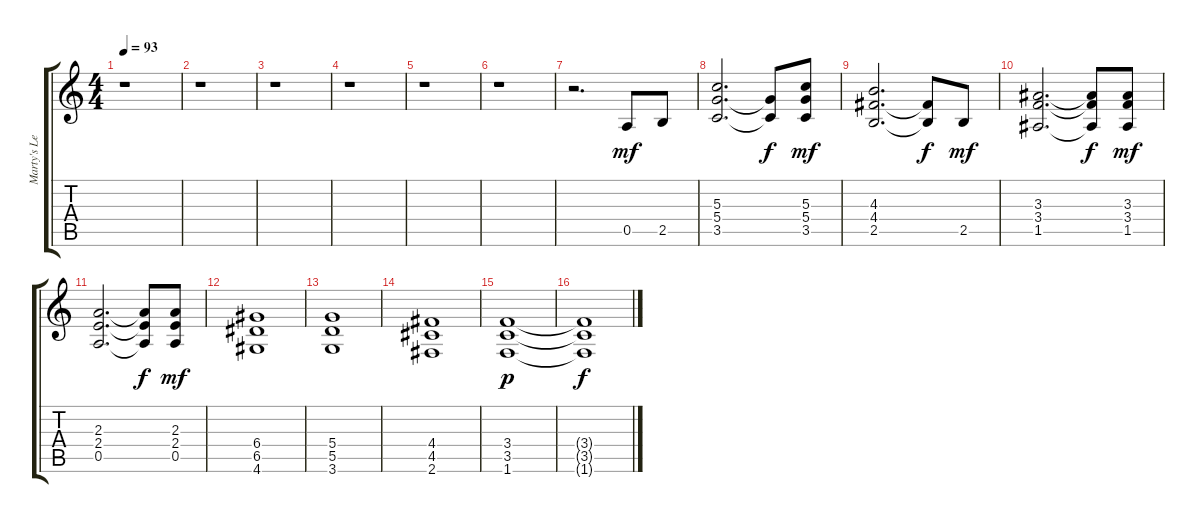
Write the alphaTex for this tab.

\track ("Marty's Lead" "Marty's Le") {instrument distortionguitar}
\staff {score tabs}
\tuning (E4 B3 G3 D3 A2 E2) {hide}
\ts (4 4)
\tempo 93
\clef g2
\ks c
r.1{dy f} |
r.1 |
r.1 |
r.1 |
r.1 |
r.1 |
r.2{d} 0.5.8{dy mf} 2.5.8 |
(5.3 5.4 3.5).2{d} (5.4{t} 3.5{t}).8{dy f} (5.3 5.4 3.5).8{dy mf} |
(4.3 4.4 2.5).2{d} (4.4{t} 2.5{t}).8{dy f} 2.5.8{dy mf} |
(3.3 3.4 1.5).2{d} (3.3{t} 3.4{t} 1.5{t}).8{dy f} (3.3 3.4 1.5).8{dy mf} |
(2.3 2.4 0.5).2{d} (2.3{t} 2.4{t} 0.5{t}).8{dy f} (2.3 2.4 0.5).8{dy mf} |
(6.4 6.5 4.6).1 |
(5.4 5.5 3.6).1 |
(4.4 4.5 2.6).1 |
(3.4 3.5 1.6).1{dy p} |
(3.4{t} 3.5{t} 1.6{t}).1{dy f}
